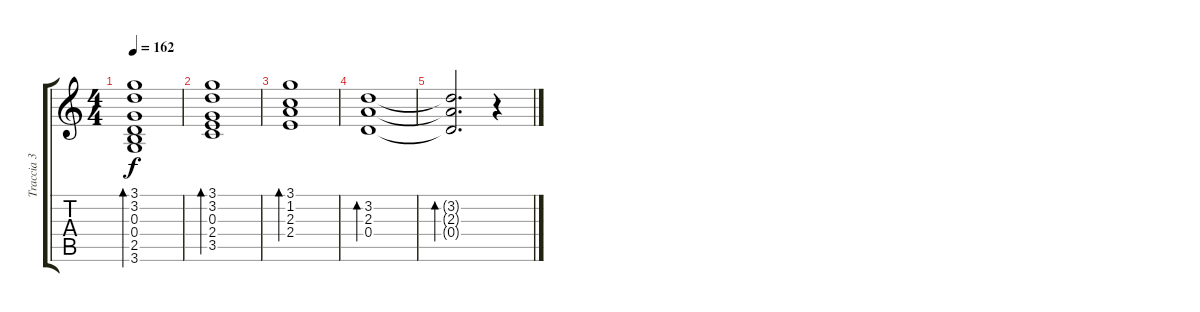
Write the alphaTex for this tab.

\track ("Traccia 3" "Traccia 3") {instrument acousticguitarsteel}
\staff {score tabs}
\tuning (E4 B3 G3 D3 A2 E2) {hide}
\ts (4 4)
\tempo 162
\clef g2
\ks c
(3.1 3.2 0.3 0.4 2.5 3.6).1{bd 60 dy f} |
(3.1 3.2 0.3 2.4 3.5).1{bd 60} |
(3.1 1.2 2.3 2.4).1{bd 60} |
(3.2 2.3 0.4).1{bd 60} |
(3.2{t} 2.3{t} 0.4{t}).2{d bd 60} r.4
